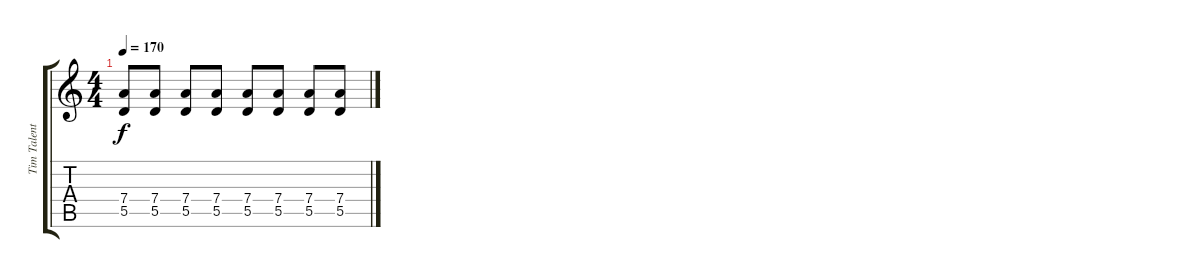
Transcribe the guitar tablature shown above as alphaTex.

\track ("Tim Talent" "Tim Talent") {instrument distortionguitar}
\staff {score tabs}
\tuning (E4 B3 G3 D3 A2 D2) {hide}
\ts (4 4)
\tempo 170
\clef g2
\ks c
(7.4 5.5).8{dy f} (7.4 5.5).8 (7.4 5.5).8 (7.4 5.5).8 (7.4 5.5).8 (7.4 5.5).8 (7.4 5.5).8 (7.4 5.5).8
